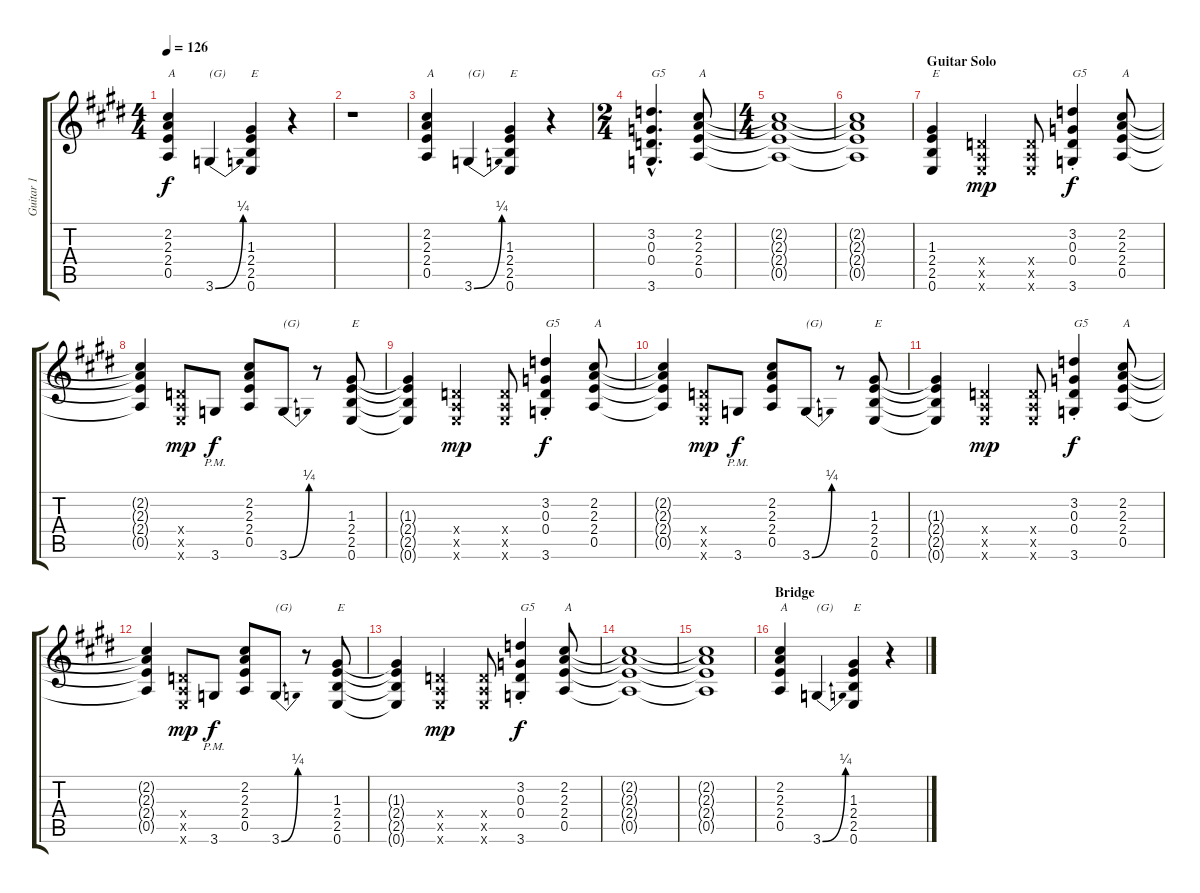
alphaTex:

\track ("Guitar 1" "Guitar 1") {instrument distortionguitar}
\staff {score tabs}
\tuning (E4 B3 G3 D3 A2 E2) {hide}
\ts (4 4)
\tempo 126
\clef g2
\ks e
(2.2 2.3 2.4 0.5).4{txt "A" dy f} 3.6{be (bend 0 0 60 1)}.4{txt "(G)"} (1.3 2.4 2.5 0.6).4{txt "E"} r.4 |
r.1 |
(2.2 2.3 2.4 0.5).4{txt "A"} 3.6{be (bend 0 0 60 1)}.4{txt "(G)"} (1.3 2.4 2.5 0.6).4{txt "E"} r.4 |
\ts (2 4)
(3.2{hac} 0.3{hac} 0.4{hac} 3.6{hac}).4{d txt "G5"} (2.2 2.3 2.4 0.5).8{txt "A"} |
\ts (4 4)
(2.2{t} 2.3{t} 2.4{t} 0.5{t}).1 |
(2.2{t} 2.3{t} 2.4{t} 0.5{t}).1 |
\section ("" "Guitar Solo")
(1.3 2.4 2.5 0.6).4{txt "E"} (0.4{x} 0.5{x} 0.6{x}).4{dy mp} (0.4{x} 0.5{x} 0.6{x}).8 (3.2{st} 0.3{st} 0.4{st} 3.6{st}).4{txt "G5" dy f} (2.2 2.3 2.4 0.5).8{txt "A"} |
(2.2{t} 2.3{t} 2.4{t} 0.5{t}).4 (0.4{x} 0.5{x} 0.6{x}).8{dy mp} 3.6{pm}.8{dy f} (2.2 2.3 2.4 0.5).8 3.6{be (bend 0 0 60 1)}.8{txt "(G)"} r.8 (1.3 2.4 2.5 0.6).8{txt "E"} |
(1.3{t} 2.4{t} 2.5{t} 0.6{t}).4 (0.4{x} 0.5{x} 0.6{x}).4{dy mp} (0.4{x} 0.5{x} 0.6{x}).8 (3.2{st} 0.3{st} 0.4{st} 3.6{st}).4{txt "G5" dy f} (2.2 2.3 2.4 0.5).8{txt "A"} |
(2.2{t} 2.3{t} 2.4{t} 0.5{t}).4 (0.4{x} 0.5{x} 0.6{x}).8{dy mp} 3.6{pm}.8{dy f} (2.2 2.3 2.4 0.5).8 3.6{be (bend 0 0 60 1)}.8{txt "(G)"} r.8 (1.3 2.4 2.5 0.6).8{txt "E"} |
(1.3{t} 2.4{t} 2.5{t} 0.6{t}).4 (0.4{x} 0.5{x} 0.6{x}).4{dy mp} (0.4{x} 0.5{x} 0.6{x}).8 (3.2{st} 0.3{st} 0.4{st} 3.6{st}).4{txt "G5" dy f} (2.2 2.3 2.4 0.5).8{txt "A"} |
(2.2{t} 2.3{t} 2.4{t} 0.5{t}).4 (0.4{x} 0.5{x} 0.6{x}).8{dy mp} 3.6{pm}.8{dy f} (2.2 2.3 2.4 0.5).8 3.6{be (bend 0 0 60 1)}.8{txt "(G)"} r.8 (1.3 2.4 2.5 0.6).8{txt "E"} |
(1.3{t} 2.4{t} 2.5{t} 0.6{t}).4 (0.4{x} 0.5{x} 0.6{x}).4{dy mp} (0.4{x} 0.5{x} 0.6{x}).8 (3.2{st} 0.3{st} 0.4{st} 3.6{st}).4{txt "G5" dy f} (2.2 2.3 2.4 0.5).8{txt "A"} |
(2.2{t} 2.3{t} 2.4{t} 0.5{t}).1 |
(2.2{t} 2.3{t} 2.4{t} 0.5{t}).1 |
\section ("" "Bridge")
(2.2 2.3 2.4 0.5).4{txt "A"} 3.6{be (bend 0 0 60 1)}.4{txt "(G)"} (1.3 2.4 2.5 0.6).4{txt "E"} r.4
